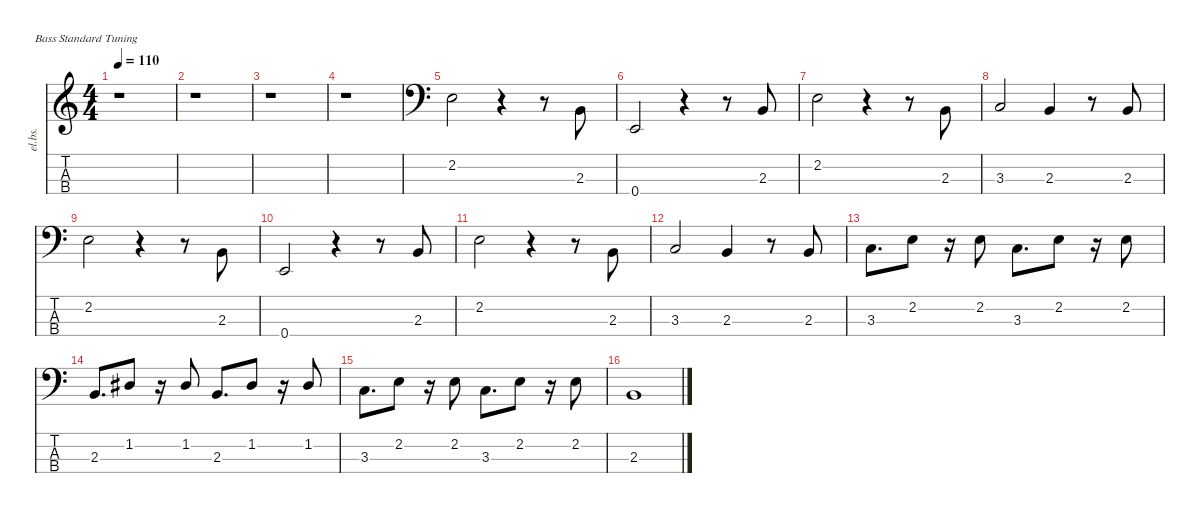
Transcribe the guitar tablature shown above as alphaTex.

\defaultSystemsLayout 4
\hideDynamics
\bracketExtendMode nobrackets
\otherSystemsTrackNameOrientation horizontal
\track ("Electric Bass" "el.bs.") {instrument electricbassfinger}
\staff {score tabs}
\tuning (G2 D2 A1 E1)
\ts (4 4)
\tempo 110
\clef g2
\ks c
r.1{dy mf instrument electricbassfinger beam Down} |
r.1{beam Down} |
r.1{beam Down} |
r.1{beam Down} |
\clef f4
2.2.2{beam Down} r.4{beam Down} r.8{beam Down} 2.3.8{beam Up} |
0.4.2{beam Up} r.4{beam Up} r.8{beam Up} 2.3.8{beam Up} |
2.2.2{beam Down} r.4{beam Down} r.8{beam Down} 2.3.8{beam Up} |
3.3.2{beam Up} 2.3.4{beam Up} r.8{beam Up} 2.3.8{beam Up} |
2.2.2{beam Down} r.4{beam Down} r.8{beam Down} 2.3.8{beam Up} |
0.4.2{beam Up} r.4{beam Up} r.8{beam Up} 2.3.8{beam Up} |
2.2.2{beam Down} r.4{beam Down} r.8{beam Down} 2.3.8{beam Up} |
3.3.2{beam Up} 2.3.4{beam Up} r.8{beam Up} 2.3.8{beam Up} |
3.3.8{d beam Down} 2.2.8{beam Down} r.16{beam Down} 2.2.8{beam Down} 3.3.8{d beam Down} 2.2.8{beam Down} r.16{beam Down} 2.2.8{beam Down} |
2.3.8{d beam Up} 1.2{acc #}.8{beam Up} r.16{beam Up} 1.2{acc #}.8{beam Up} 2.3.8{d beam Up} 1.2{acc #}.8{beam Up} r.16{beam Up} 1.2{acc #}.8{beam Up} |
3.3.8{d beam Down} 2.2.8{beam Down} r.16{beam Down} 2.2.8{beam Down} 3.3.8{d beam Down} 2.2.8{beam Down} r.16{beam Down} 2.2.8{beam Down} |
2.3.1{beam Up}
